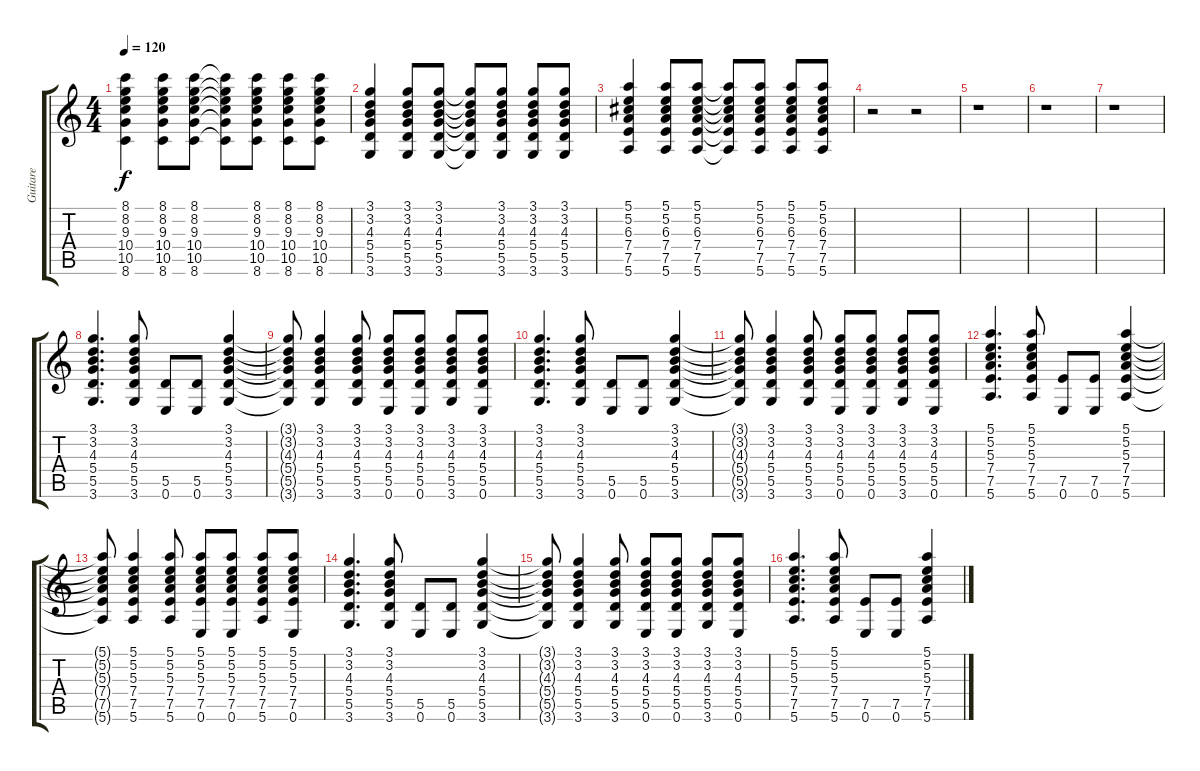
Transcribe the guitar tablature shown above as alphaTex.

\track ("Guitare" "Guitare") {instrument acousticguitarsteel}
\staff {score tabs}
\tuning (E4 B3 G3 D3 A2 E2) {hide}
\ts (4 4)
\tempo 120
\clef g2
\ks c
(8.1 8.2 9.3 10.4 10.5 8.6).4{dy f} (8.1 8.2 9.3 10.4 10.5 8.6).8 (8.1 8.2 9.3 10.4 10.5 8.6).8 (8.1{t} 8.2{t} 9.3{t} 10.4{t} 10.5{t} 8.6{t}).8 (8.1 8.2 9.3 10.4 10.5 8.6).8 (8.1 8.2 9.3 10.4 10.5 8.6).8 (8.1 8.2 9.3 10.4 10.5 8.6).8 |
(3.1 3.2 4.3 5.4 5.5 3.6).4 (3.1 3.2 4.3 5.4 5.5 3.6).8 (3.1 3.2 4.3 5.4 5.5 3.6).8 (3.1{t} 3.2{t} 4.3{t} 5.4{t} 5.5{t} 3.6{t}).8 (3.1 3.2 4.3 5.4 5.5 3.6).8 (3.1 3.2 4.3 5.4 5.5 3.6).8 (3.1 3.2 4.3 5.4 5.5 3.6).8 |
(5.1 5.2 6.3 7.4 7.5 5.6).4 (5.1 5.2 6.3 7.4 7.5 5.6).8 (5.1 5.2 6.3 7.4 7.5 5.6).8 (5.1{t} 5.2{t} 6.3{t} 7.4{t} 7.5{t} 5.6{t}).8 (5.1 5.2 6.3 7.4 7.5 5.6).8 (5.1 5.2 6.3 7.4 7.5 5.6).8 (5.1 5.2 6.3 7.4 7.5 5.6).8 |
r.2 r.2 |
r.1 |
r.1 |
r.1 |
(3.1 3.2 4.3 5.4 5.5 3.6).4{d} (3.1 3.2 4.3 5.4 5.5 3.6).8 (5.5 0.6).8 (5.5 0.6).8 (3.1 3.2 4.3 5.4 5.5 3.6).4 |
(3.1{t} 3.2{t} 4.3{t} 5.4{t} 5.5{t} 3.6{t}).8 (3.1 3.2 4.3 5.4 5.5 3.6).4 (3.1 3.2 4.3 5.4 5.5 3.6).8 (3.1 3.2 4.3 5.4 5.5 0.6).8 (3.1 3.2 4.3 5.4 5.5 0.6).8 (3.1 3.2 4.3 5.4 5.5 3.6).8 (3.1 3.2 4.3 5.4 5.5 0.6).8 |
(3.1 3.2 4.3 5.4 5.5 3.6).4{d} (3.1 3.2 4.3 5.4 5.5 3.6).8 (5.5 0.6).8 (5.5 0.6).8 (3.1 3.2 4.3 5.4 5.5 3.6).4 |
(3.1{t} 3.2{t} 4.3{t} 5.4{t} 5.5{t} 3.6{t}).8 (3.1 3.2 4.3 5.4 5.5 3.6).4 (3.1 3.2 4.3 5.4 5.5 3.6).8 (3.1 3.2 4.3 5.4 5.5 0.6).8 (3.1 3.2 4.3 5.4 5.5 0.6).8 (3.1 3.2 4.3 5.4 5.5 3.6).8 (3.1 3.2 4.3 5.4 5.5 0.6).8 |
(5.1 5.2 5.3 7.4 7.5 5.6).4{d} (5.1 5.2 5.3 7.4 7.5 5.6).8 (7.5 0.6).8 (7.5 0.6).8 (5.1 5.2 5.3 7.4 7.5 5.6).4 |
(5.1{t} 5.2{t} 5.3{t} 7.4{t} 7.5{t} 5.6{t}).8 (5.1 5.2 5.3 7.4 7.5 5.6).4 (5.1 5.2 5.3 7.4 7.5 5.6).8 (5.1 5.2 5.3 7.4 7.5 0.6).8 (5.1 5.2 5.3 7.4 7.5 0.6).8 (5.1 5.2 5.3 7.4 7.5 5.6).8 (5.1 5.2 5.3 7.4 7.5 0.6).8 |
(3.1 3.2 4.3 5.4 5.5 3.6).4{d} (3.1 3.2 4.3 5.4 5.5 3.6).8 (5.5 0.6).8 (5.5 0.6).8 (3.1 3.2 4.3 5.4 5.5 3.6).4 |
(3.1{t} 3.2{t} 4.3{t} 5.4{t} 5.5{t} 3.6{t}).8 (3.1 3.2 4.3 5.4 5.5 3.6).4 (3.1 3.2 4.3 5.4 5.5 3.6).8 (3.1 3.2 4.3 5.4 5.5 0.6).8 (3.1 3.2 4.3 5.4 5.5 0.6).8 (3.1 3.2 4.3 5.4 5.5 3.6).8 (3.1 3.2 4.3 5.4 5.5 0.6).8 |
(5.1 5.2 5.3 7.4 7.5 5.6).4{d} (5.1 5.2 5.3 7.4 7.5 5.6).8 (7.5 0.6).8 (7.5 0.6).8 (5.1 5.2 5.3 7.4 7.5 5.6).4
